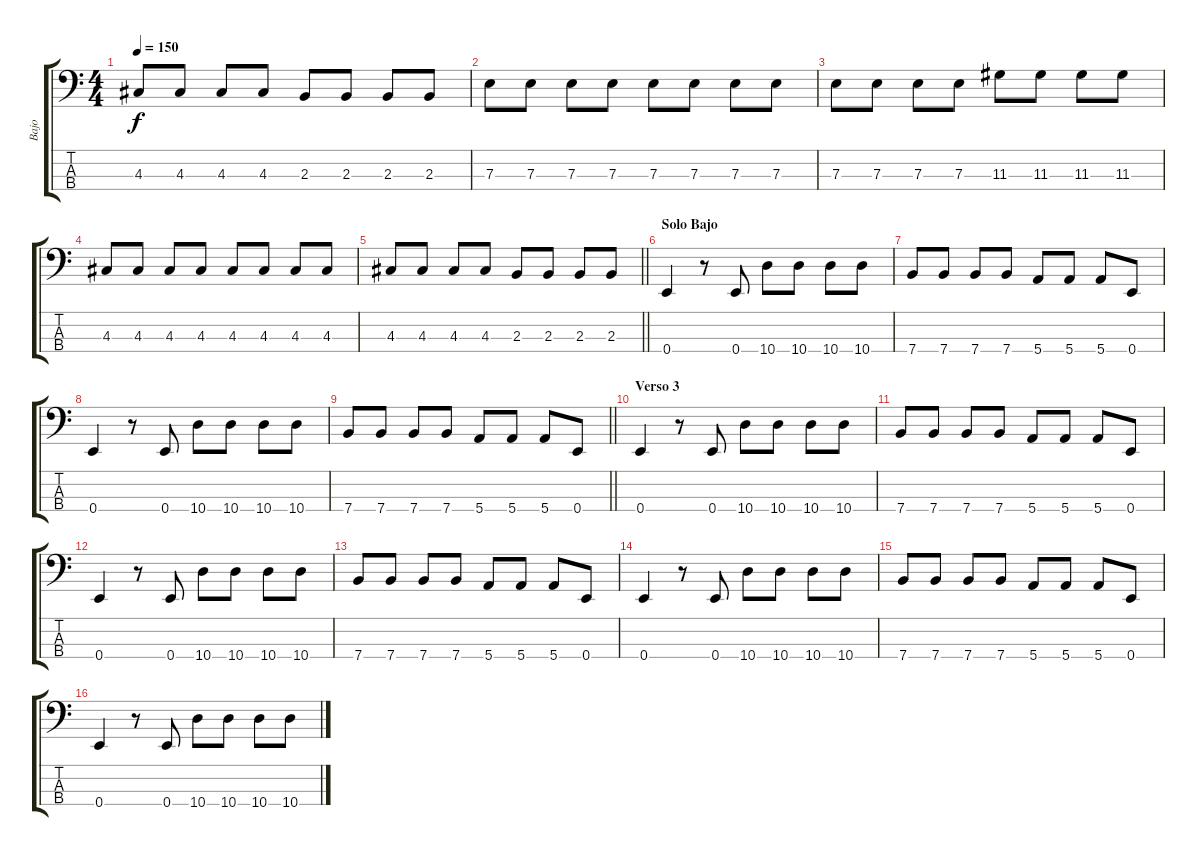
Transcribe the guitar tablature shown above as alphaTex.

\track ("Bajo" "Bajo") {instrument electricbasspick}
\staff {score tabs}
\tuning (G2 D2 A1 E1) {hide}
\ts (4 4)
\tempo 150
\clef f4
\ks c
4.3.8{dy f} 4.3.8 4.3.8 4.3.8 2.3.8 2.3.8 2.3.8 2.3.8 |
7.3.8 7.3.8 7.3.8 7.3.8 7.3.8 7.3.8 7.3.8 7.3.8 |
7.3.8 7.3.8 7.3.8 7.3.8 11.3.8 11.3.8 11.3.8 11.3.8 |
4.3.8 4.3.8 4.3.8 4.3.8 4.3.8 4.3.8 4.3.8 4.3.8 |
\barLineRight lightlight
4.3.8 4.3.8 4.3.8 4.3.8 2.3.8 2.3.8 2.3.8 2.3.8 |
\section ("" "Solo Bajo")
0.4.4 r.8 0.4.8 10.4.8 10.4.8 10.4.8 10.4.8 |
7.4.8 7.4.8 7.4.8 7.4.8 5.4.8 5.4.8 5.4.8 0.4.8 |
0.4.4 r.8 0.4.8 10.4.8 10.4.8 10.4.8 10.4.8 |
\barLineRight lightlight
7.4.8 7.4.8 7.4.8 7.4.8 5.4.8 5.4.8 5.4.8 0.4.8 |
\section ("" "Verso 3")
0.4.4 r.8 0.4.8 10.4.8 10.4.8 10.4.8 10.4.8 |
7.4.8 7.4.8 7.4.8 7.4.8 5.4.8 5.4.8 5.4.8 0.4.8 |
0.4.4 r.8 0.4.8 10.4.8 10.4.8 10.4.8 10.4.8 |
7.4.8 7.4.8 7.4.8 7.4.8 5.4.8 5.4.8 5.4.8 0.4.8 |
0.4.4 r.8 0.4.8 10.4.8 10.4.8 10.4.8 10.4.8 |
7.4.8 7.4.8 7.4.8 7.4.8 5.4.8 5.4.8 5.4.8 0.4.8 |
0.4.4 r.8 0.4.8 10.4.8 10.4.8 10.4.8 10.4.8
